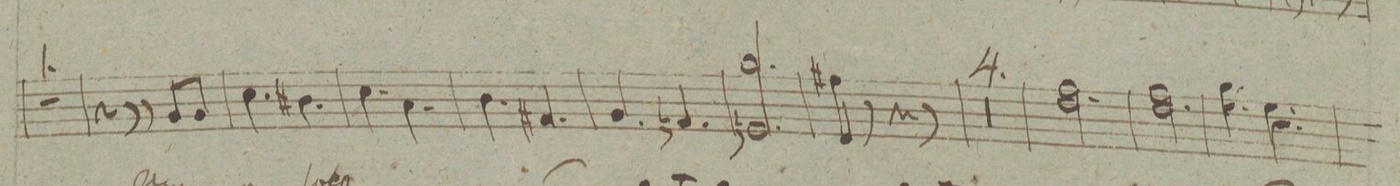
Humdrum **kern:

**kern	**dynam
*I"Fagotto	*
*clefF4	*
*k[f#c#g#]	*
*M6/8	*
2.r	.
=33	=33
4r	.
8r	.
8r	.
8BB/L	.
8BB/J	.
=34	=34
4.E\	.
4.D#X\	.
=35	=35
4.E\	.
4.C#\	.
=36	=36
4.D\	.
4.AA#X/	.
=37	=37
4.BB/	.
4.AAn/	.
=38	=38
2.B 2.GGn/	.
=39	=39
*^	*
4A#X\	4FF#/	.
8r	2ryy	.
4r	.	.
8r	.	.
*v	*v	*
=40	=40
0.r	.
=41	=41
=42	=42
=43	=43
=44	=44
2.A 2.F#\	.
=45	=45
2.A 2.F#\	.
=46	=46
4.B 4.G#\	.
4.G# 4.E\	.
=47	=47
*-	*-
